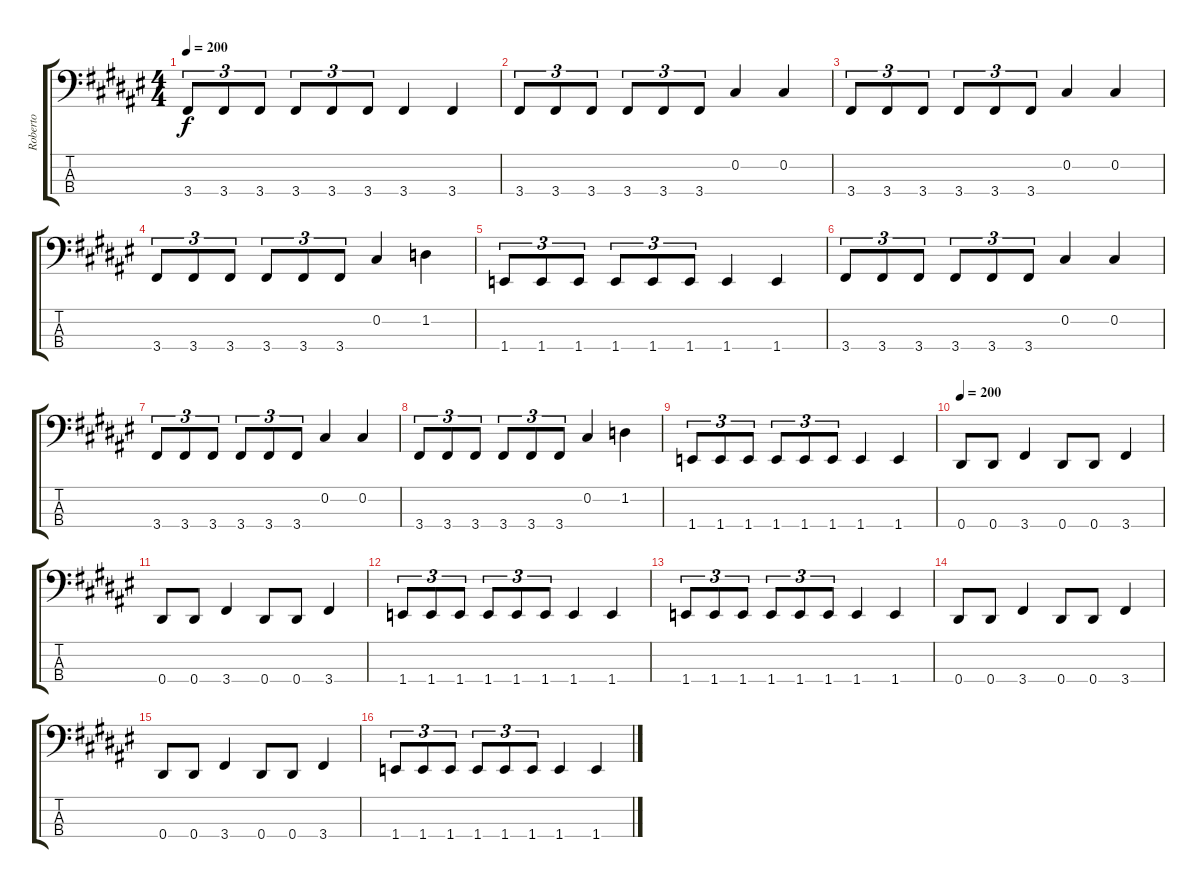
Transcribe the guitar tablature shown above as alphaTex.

\track ("Roberto" "Roberto") {instrument electricbassfinger}
\staff {score tabs}
\tuning (Gb2 Db2 Ab1 Eb1) {hide}
\ts (4 4)
\tempo 200
\clef f4
\ks f#
3.4.8{tu (3 2) dy f} 3.4.8{tu (3 2)} 3.4.8{tu (3 2)} 3.4.8{tu (3 2)} 3.4.8{tu (3 2)} 3.4.8{tu (3 2)} 3.4.4 3.4.4 |
3.4.8{tu (3 2)} 3.4.8{tu (3 2)} 3.4.8{tu (3 2)} 3.4.8{tu (3 2)} 3.4.8{tu (3 2)} 3.4.8{tu (3 2)} 0.2.4 0.2.4 |
3.4.8{tu (3 2)} 3.4.8{tu (3 2)} 3.4.8{tu (3 2)} 3.4.8{tu (3 2)} 3.4.8{tu (3 2)} 3.4.8{tu (3 2)} 0.2.4 0.2.4 |
3.4.8{tu (3 2)} 3.4.8{tu (3 2)} 3.4.8{tu (3 2)} 3.4.8{tu (3 2)} 3.4.8{tu (3 2)} 3.4.8{tu (3 2)} 0.2.4 1.2.4 |
1.4.8{tu (3 2)} 1.4.8{tu (3 2)} 1.4.8{tu (3 2)} 1.4.8{tu (3 2)} 1.4.8{tu (3 2)} 1.4.8{tu (3 2)} 1.4.4 1.4.4 |
3.4.8{tu (3 2)} 3.4.8{tu (3 2)} 3.4.8{tu (3 2)} 3.4.8{tu (3 2)} 3.4.8{tu (3 2)} 3.4.8{tu (3 2)} 0.2.4 0.2.4 |
3.4.8{tu (3 2)} 3.4.8{tu (3 2)} 3.4.8{tu (3 2)} 3.4.8{tu (3 2)} 3.4.8{tu (3 2)} 3.4.8{tu (3 2)} 0.2.4 0.2.4 |
3.4.8{tu (3 2)} 3.4.8{tu (3 2)} 3.4.8{tu (3 2)} 3.4.8{tu (3 2)} 3.4.8{tu (3 2)} 3.4.8{tu (3 2)} 0.2.4 1.2.4 |
1.4.8{tu (3 2)} 1.4.8{tu (3 2)} 1.4.8{tu (3 2)} 1.4.8{tu (3 2)} 1.4.8{tu (3 2)} 1.4.8{tu (3 2)} 1.4.4 1.4.4 |
\tempo 200
0.4.8 0.4.8 3.4.4 0.4.8 0.4.8 3.4.4 |
0.4.8 0.4.8 3.4.4 0.4.8 0.4.8 3.4.4 |
1.4.8{tu (3 2)} 1.4.8{tu (3 2)} 1.4.8{tu (3 2)} 1.4.8{tu (3 2)} 1.4.8{tu (3 2)} 1.4.8{tu (3 2)} 1.4.4 1.4.4 |
1.4.8{tu (3 2)} 1.4.8{tu (3 2)} 1.4.8{tu (3 2)} 1.4.8{tu (3 2)} 1.4.8{tu (3 2)} 1.4.8{tu (3 2)} 1.4.4 1.4.4 |
0.4.8 0.4.8 3.4.4 0.4.8 0.4.8 3.4.4 |
0.4.8 0.4.8 3.4.4 0.4.8 0.4.8 3.4.4 |
1.4.8{tu (3 2)} 1.4.8{tu (3 2)} 1.4.8{tu (3 2)} 1.4.8{tu (3 2)} 1.4.8{tu (3 2)} 1.4.8{tu (3 2)} 1.4.4 1.4.4
